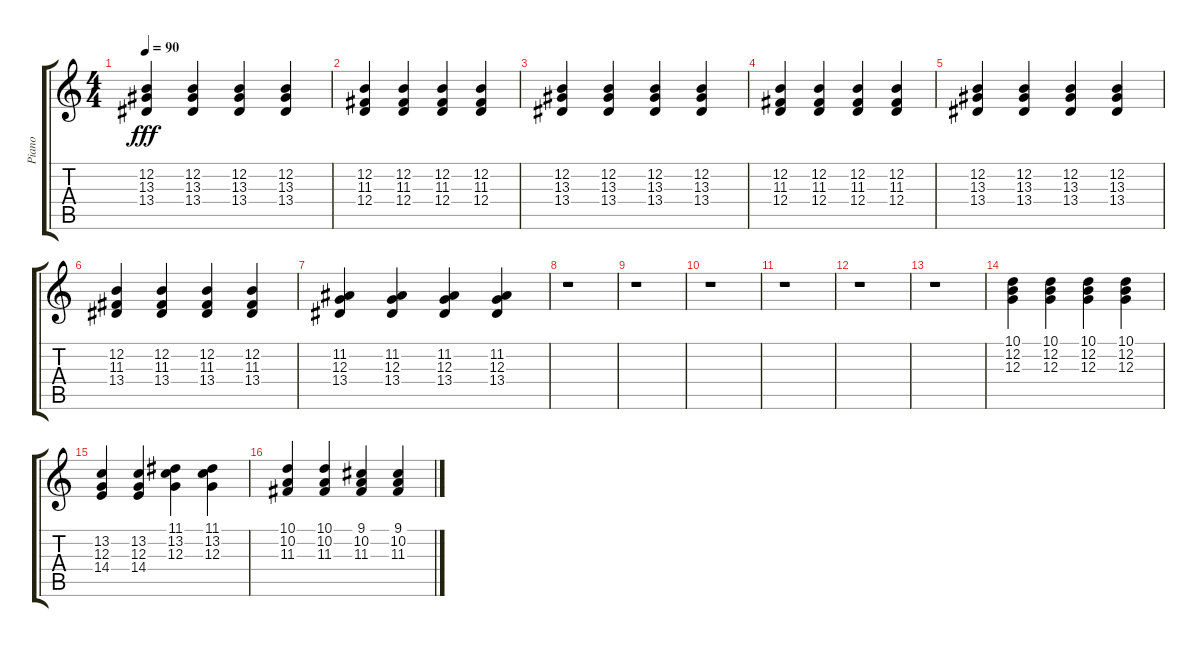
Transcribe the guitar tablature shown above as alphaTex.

\track ("Piano" "Piano") {instrument acousticgrandpiano}
\staff {score tabs}
\tuning (E4 B3 G3 D3 A2 E2) {hide}
\ts (4 4)
\tempo 90
\clef g2
\ks c
(12.2 13.3 13.4).4{dy fff} (12.2 13.3 13.4).4 (12.2 13.3 13.4).4 (12.2 13.3 13.4).4 |
(12.2 11.3 12.4).4 (12.2 11.3 12.4).4 (12.2 11.3 12.4).4 (12.2 11.3 12.4).4 |
(12.2 13.3 13.4).4 (12.2 13.3 13.4).4 (12.2 13.3 13.4).4 (12.2 13.3 13.4).4 |
(12.2 11.3 12.4).4 (12.2 11.3 12.4).4 (12.2 11.3 12.4).4 (12.2 11.3 12.4).4 |
(12.2 13.3 13.4).4 (12.2 13.3 13.4).4 (12.2 13.3 13.4).4 (12.2 13.3 13.4).4 |
(12.2 11.3 13.4).4 (12.2 11.3 13.4).4 (12.2 11.3 13.4).4 (12.2 11.3 13.4).4 |
(11.2 12.3 13.4).4 (11.2 12.3 13.4).4 (11.2 12.3 13.4).4 (11.2 12.3 13.4).4 |
r.1 |
r.1 |
r.1 |
r.1 |
r.1 |
r.1 |
(10.1 12.2 12.3).4 (10.1 12.2 12.3).4 (10.1 12.2 12.3).4 (10.1 12.2 12.3).4 |
(13.2 12.3 14.4).4 (13.2 12.3 14.4).4 (11.1 13.2 12.3).4 (11.1 13.2 12.3).4 |
(10.1 10.2 11.3).4 (10.1 10.2 11.3).4 (9.1 10.2 11.3).4 (9.1 10.2 11.3).4
